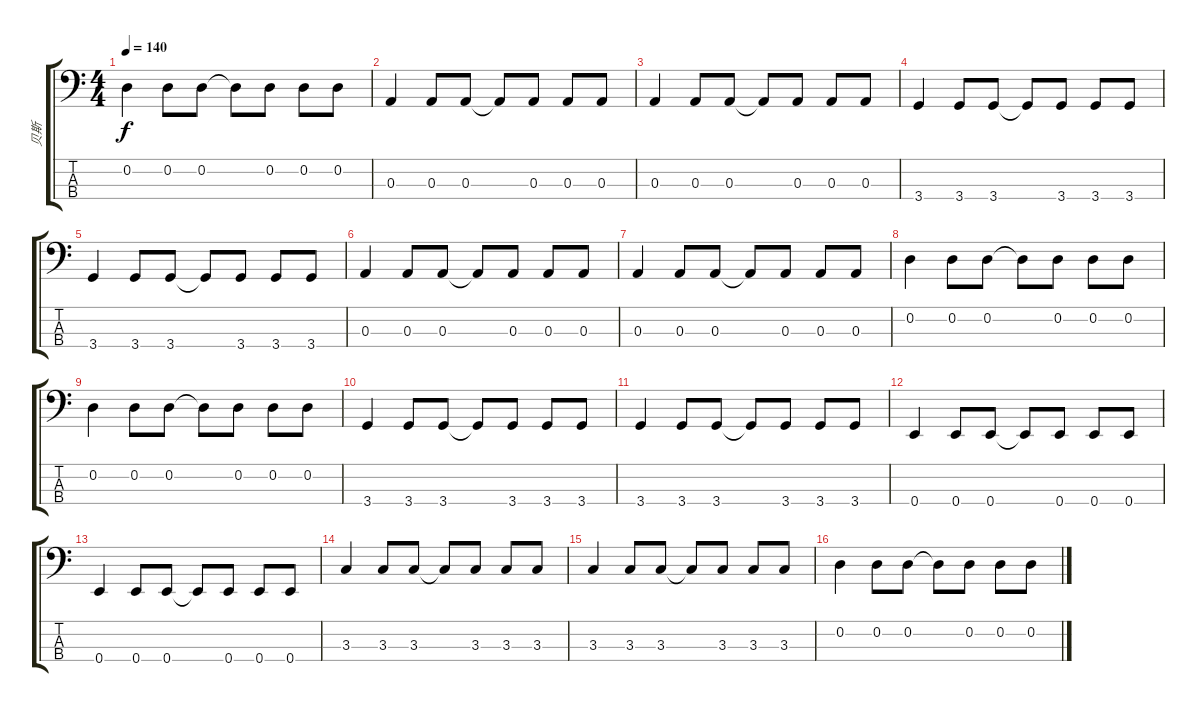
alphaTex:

\track ("贝斯" "贝斯") {instrument electricbasspick}
\staff {score tabs}
\tuning (G2 D2 A1 E1) {hide}
\ts (4 4)
\tempo 140
\clef f4
\ks c
0.2.4{dy f} 0.2.8 0.2.8 0.2{t}.8 0.2.8 0.2.8 0.2.8 |
0.3.4 0.3.8 0.3.8 0.3{t}.8 0.3.8 0.3.8 0.3.8 |
0.3.4 0.3.8 0.3.8 0.3{t}.8 0.3.8 0.3.8 0.3.8 |
3.4.4 3.4.8 3.4.8 3.4{t}.8 3.4.8 3.4.8 3.4.8 |
3.4.4 3.4.8 3.4.8 3.4{t}.8 3.4.8 3.4.8 3.4.8 |
0.3.4 0.3.8 0.3.8 0.3{t}.8 0.3.8 0.3.8 0.3.8 |
0.3.4 0.3.8 0.3.8 0.3{t}.8 0.3.8 0.3.8 0.3.8 |
0.2.4 0.2.8 0.2.8 0.2{t}.8 0.2.8 0.2.8 0.2.8 |
0.2.4 0.2.8 0.2.8 0.2{t}.8 0.2.8 0.2.8 0.2.8 |
3.4.4 3.4.8 3.4.8 3.4{t}.8 3.4.8 3.4.8 3.4.8 |
3.4.4 3.4.8 3.4.8 3.4{t}.8 3.4.8 3.4.8 3.4.8 |
0.4.4 0.4.8 0.4.8 0.4{t}.8 0.4.8 0.4.8 0.4.8 |
0.4.4 0.4.8 0.4.8 0.4{t}.8 0.4.8 0.4.8 0.4.8 |
3.3.4 3.3.8 3.3.8 3.3{t}.8 3.3.8 3.3.8 3.3.8 |
3.3.4 3.3.8 3.3.8 3.3{t}.8 3.3.8 3.3.8 3.3.8 |
0.2.4 0.2.8 0.2.8 0.2{t}.8 0.2.8 0.2.8 0.2.8
